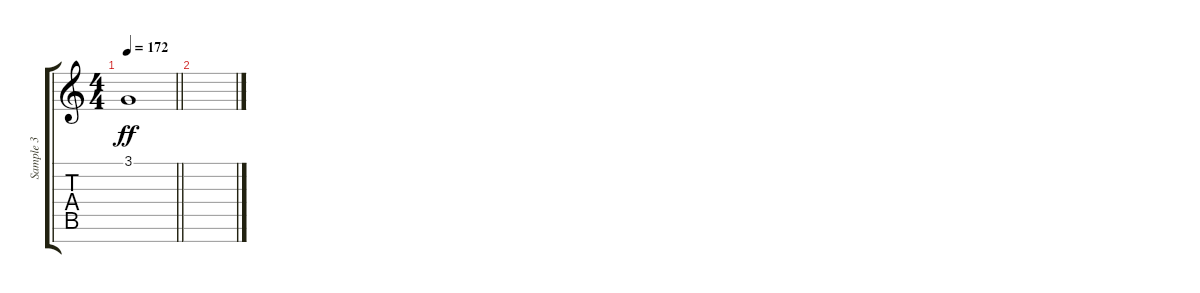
\track ("Sample 3" "Sample 3") {instrument stringensemble1}
\staff {score tabs}
\tuning (E4 B3 G3 D3 A2 E2 B1) {hide}
\ts (4 4)
\tempo 172
\clef g2
\barLineRight lightlight
\ks c
3.1.1{dy ff} |
\section ("" " ")
